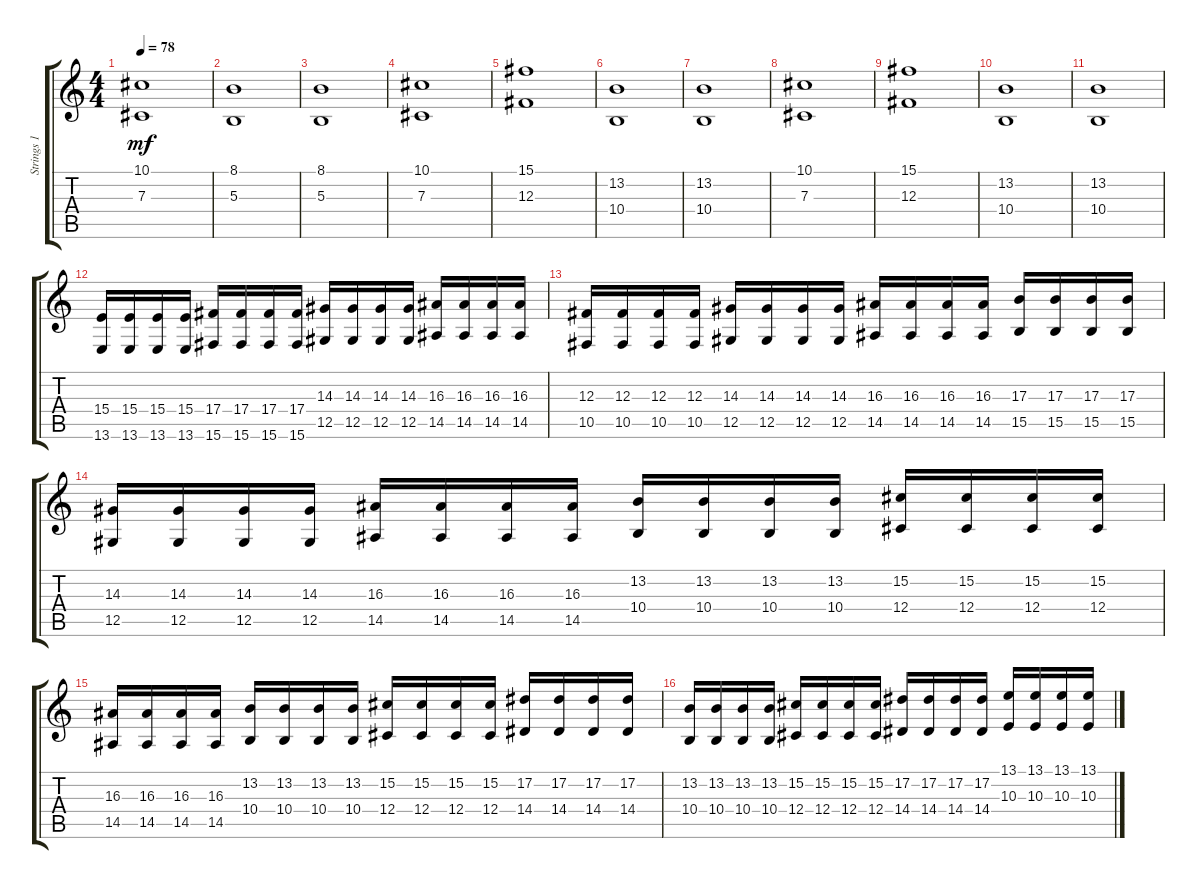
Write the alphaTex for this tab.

\track ("Strings 1" "Strings 1") {instrument stringensemble1}
\staff {score tabs}
\tuning (Eb4 Bb3 Gb3 Db3 Ab2 Eb2) {hide}
\ts (4 4)
\tempo 78
\clef g2
\ks c
(10.1 7.3).1{dy mf} |
(8.1 5.3).1 |
(8.1 5.3).1 |
(10.1 7.3).1 |
(15.1 12.3).1 |
(13.2 10.4).1 |
(13.2 10.4).1 |
(10.1 7.3).1 |
(15.1 12.3).1 |
(13.2 10.4).1 |
(13.2 10.4).1 |
(15.4 13.6).16 (15.4 13.6).16 (15.4 13.6).16 (15.4 13.6).16 (17.4 15.6).16 (17.4 15.6).16 (17.4 15.6).16 (17.4 15.6).16 (14.3 12.5).16 (14.3 12.5).16 (14.3 12.5).16 (14.3 12.5).16 (16.3 14.5).16 (16.3 14.5).16 (16.3 14.5).16 (16.3 14.5).16 |
(12.3 10.5).16 (12.3 10.5).16 (12.3 10.5).16 (12.3 10.5).16 (14.3 12.5).16 (14.3 12.5).16 (14.3 12.5).16 (14.3 12.5).16 (16.3 14.5).16 (16.3 14.5).16 (16.3 14.5).16 (16.3 14.5).16 (17.3 15.5).16 (17.3 15.5).16 (17.3 15.5).16 (17.3 15.5).16 |
(14.3 12.5).16 (14.3 12.5).16 (14.3 12.5).16 (14.3 12.5).16 (16.3 14.5).16 (16.3 14.5).16 (16.3 14.5).16 (16.3 14.5).16 (13.2 10.4).16 (13.2 10.4).16 (13.2 10.4).16 (13.2 10.4).16 (15.2 12.4).16 (15.2 12.4).16 (15.2 12.4).16 (15.2 12.4).16 |
(16.3 14.5).16 (16.3 14.5).16 (16.3 14.5).16 (16.3 14.5).16 (13.2 10.4).16 (13.2 10.4).16 (13.2 10.4).16 (13.2 10.4).16 (15.2 12.4).16 (15.2 12.4).16 (15.2 12.4).16 (15.2 12.4).16 (17.2 14.4).16 (17.2 14.4).16 (17.2 14.4).16 (17.2 14.4).16 |
(13.2 10.4).16 (13.2 10.4).16 (13.2 10.4).16 (13.2 10.4).16 (15.2 12.4).16 (15.2 12.4).16 (15.2 12.4).16 (15.2 12.4).16 (17.2 14.4).16 (17.2 14.4).16 (17.2 14.4).16 (17.2 14.4).16 (13.1 10.3).16 (13.1 10.3).16 (13.1 10.3).16 (13.1 10.3).16
